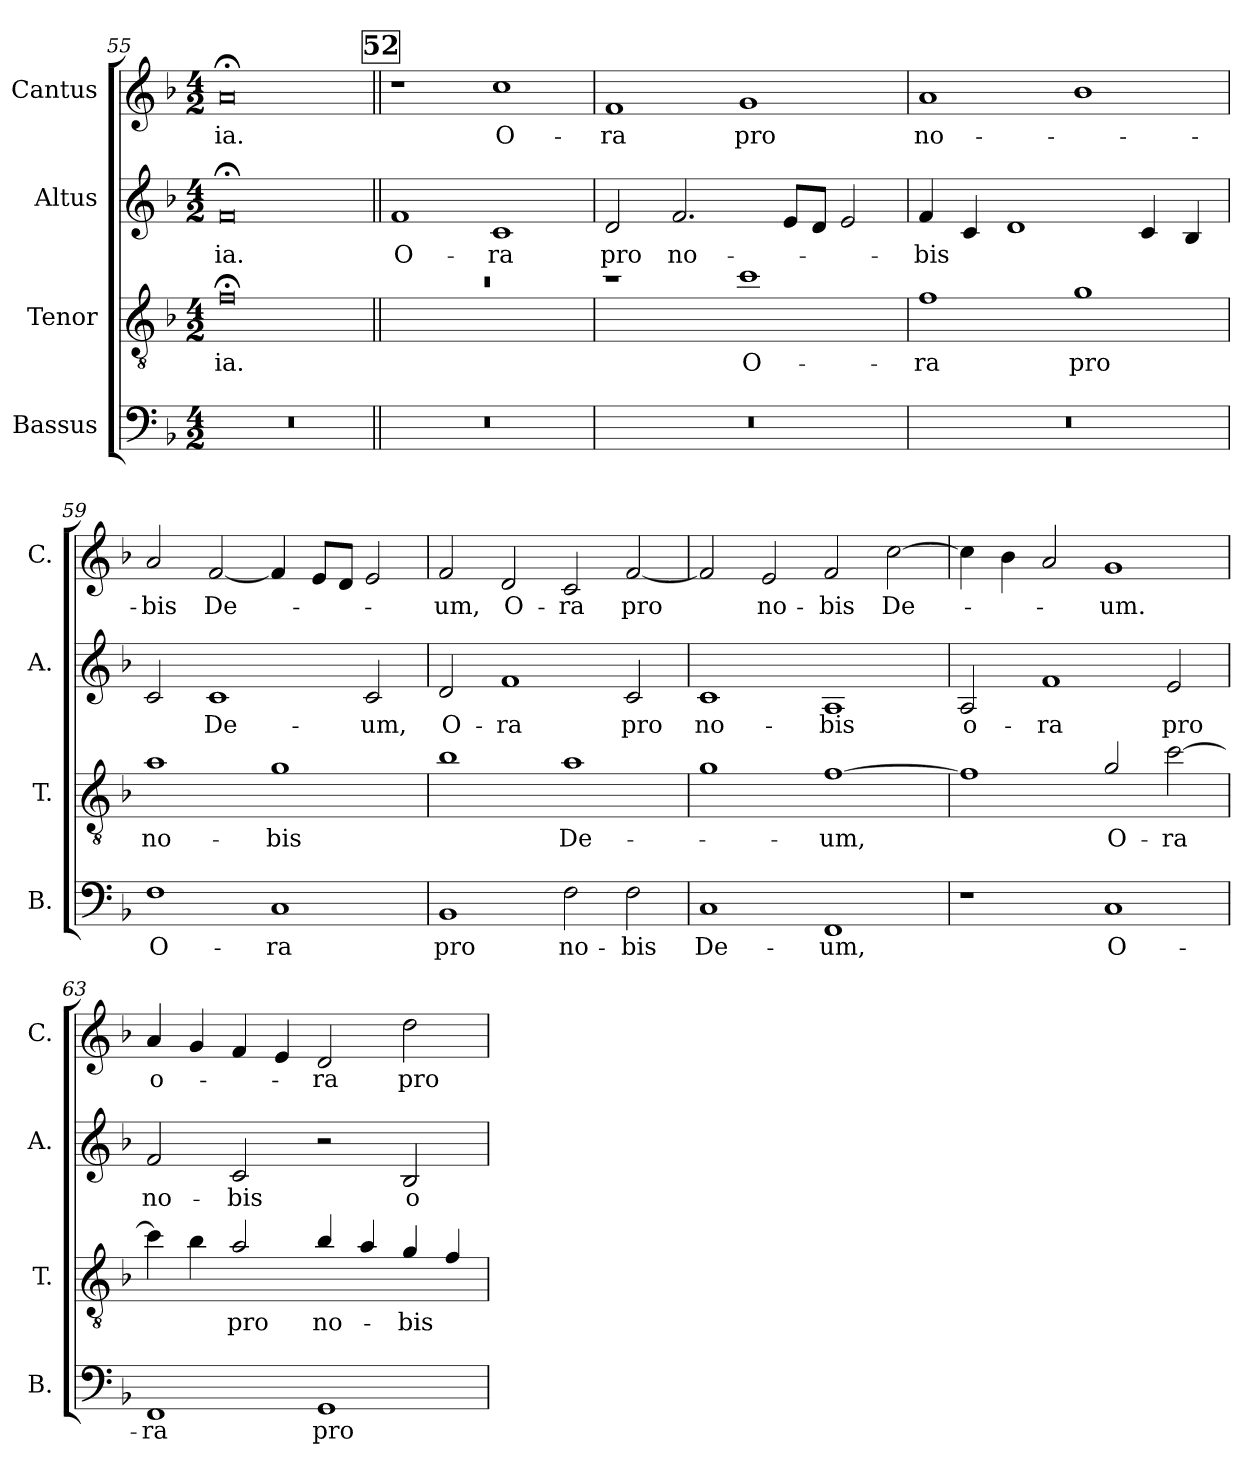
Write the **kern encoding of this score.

**kern	**text	**kern	**text	**kern	**text	**kern	**text
*part4	*part4	*part3	*part3	*part2	*part2	*part1	*part1
*staff4	*staff4	*staff3	*staff3	*staff2	*staff2	*staff1	*staff1
*I"Bassus	*	*I"Tenor	*	*I"Altus	*	*I"Cantus	*
*I'B.	*	*I'T.	*	*I'A.	*	*I'C.	*
!!LO:LB:g=z
*clefF4	*	*clefGv2	*	*clefG2	*	*clefG2	*
*	*	*ITrd7c12	*	*	*	*	*
*k[b-]	*	*k[b-]	*	*k[b-]	*	*k[b-]	*
*F:	*	*F:	*	*F:	*	*F:	*
*M4/2	*	*M4/2	*	*M4/2	*	*M4/2	*
=55	=55	=55	=55	=55	=55	=55	=55
!	!	!	!LO:LY:b	!	!	!	!
!	!	!	!	!	!LO:LY:b	!	!
!	!	!	!	!	!	!	!LO:LY:b
0rF	.	0F;<	-ia.	0f;<	-ia.	0a;<	-ia.
!!LO:REH:place=s1:a:t=52
=56||	=56||	=56||	=56||	=56||	=56||	=56||	=56||
!	!	!	!	!	!LO:LY:b	!	!
0rF	.	0rdd	.	1f	O-	1rdd	.
!	!	!	!	!	!LO:LY:b	!	!
!	!	!	!	!	!	!	!LO:LY:b
.	.	.	.	1c	-ra	1cc	O-
=57	=57	=57	=57	=57	=57	=57	=57
!	!	!	!	!	!LO:LY:b	!	!
!	!	!	!	!	!	!	!LO:LY:b
0rF	.	1rdd	.	2d/	pro	1f	-ra
!	!	!	!	!	!LO:LY:b	!	!
.	.	.	.	2.f/	no-	.	.
!	!	!	!LO:LY:b	!	!	!	!
!	!	!	!	!	!	!	!LO:LY:b
.	.	1c	O-	.	.	1g	pro
.	.	.	.	8e/L	.	.	.
.	.	.	.	8d/J	.	.	.
.	.	.	.	2e/	.	.	.
=58	=58	=58	=58	=58	=58	=58	=58
!	!	!	!LO:LY:b	!	!	!	!
!	!	!	!	!	!LO:LY:b	!	!
!	!	!	!	!	!	!	!LO:LY:b
0rF	.	1F	-ra	4f/	-bis	1a	no-
.	.	.	.	4c/	.	.	.
.	.	.	.	1d	.	.	.
!	!	!	!LO:LY:b	!	!	!	!
.	.	1G	pro	.	.	1b-	.
.	.	.	.	4c/	.	.	.
.	.	.	.	4B-/	.	.	.
!!LO:PB:g=z
=59	=59	=59	=59	=59	=59	=59	=59
!	!LO:LY:b	!	!	!	!	!	!
!	!	!	!LO:LY:b	!	!	!	!
!	!	!	!	!	!	!	!LO:LY:b
1F	O-	1A	no-	2c/	.	2a/	-bis
!	!	!	!	!	!LO:LY:b	!	!
!	!	!	!	!	!	!	!LO:LY:b
.	.	.	.	1c	De-	[<2f/	De-
!	!LO:LY:b	!	!	!	!	!	!
!	!	!	!LO:LY:b	!	!	!	!
1C	-ra	1G	-bis	.	.	4f/]	.
.	.	.	.	.	.	8e/L	.
.	.	.	.	.	.	8d/J	.
!	!	!	!	!	!LO:LY:b	!	!
.	.	.	.	2c/	-um,	2e/	.
=60	=60	=60	=60	=60	=60	=60	=60
!	!LO:LY:b	!	!	!	!	!	!
!	!	!	!	!	!LO:LY:b	!	!
!	!	!	!	!	!	!	!LO:LY:b
1BB-	pro	1B-	.	2d/	O-	2f/	-um,
!	!	!	!	!	!LO:LY:b	!	!
!	!	!	!	!	!	!	!LO:LY:b
.	.	.	.	1f	-ra	2d/	O-
!	!LO:LY:b	!	!	!	!	!	!
!	!	!	!LO:LY:b	!	!	!	!
!	!	!	!	!	!	!	!LO:LY:b
2F\	no-	1A	De-	.	.	2c/	-ra
!	!LO:LY:b	!	!	!	!	!	!
!	!	!	!	!	!LO:LY:b	!	!
!	!	!	!	!	!	!	!LO:LY:b
2F\	-bis	.	.	2c/	pro	[<2f/	pro
=61	=61	=61	=61	=61	=61	=61	=61
!	!LO:LY:b	!	!	!	!	!	!
!	!	!	!	!	!LO:LY:b	!	!
1C	De-	1G	.	1c	no-	2f/]	.
!	!	!	!	!	!	!	!LO:LY:b
.	.	.	.	.	.	2e/	no-
!	!LO:LY:b	!	!	!	!	!	!
!	!	!	!LO:LY:b	!	!	!	!
!	!	!	!	!	!LO:LY:b	!	!
!	!	!	!	!	!	!	!LO:LY:b
1FF	-um,	[<1F	-um,	1A	-bis	2f/	-bis
!	!	!	!	!	!	!	!LO:LY:b
.	.	.	.	.	.	[>2cc\	De-
=62	=62	=62	=62	=62	=62	=62	=62
!	!	!	!	!	!LO:LY:b	!	!
1rF	.	1F]	.	2A/	o-	4cc\]	.
.	.	.	.	.	.	4b-\	.
!	!	!	!	!	!LO:LY:b	!	!
.	.	.	.	1f	-ra	2a/	.
!	!LO:LY:b	!	!	!	!	!	!
!	!	!	!LO:LY:b	!	!	!	!
!	!	!	!	!	!	!	!LO:LY:b
1C	O-	2G/	O-	.	.	1g	-um.
!	!	!	!LO:LY:b	!	!	!	!
!	!	!	!	!	!LO:LY:b	!	!
.	.	[>2c\	-ra	2e/	pro	.	.
=63	=63	=63	=63	=63	=63	=63	=63
!	!LO:LY:b	!	!	!	!	!	!
!	!	!	!	!	!LO:LY:b	!	!
!	!	!	!	!	!	!	!LO:LY:b
1FF	-ra	4c\]	.	2f/	no-	4a/	o-
.	.	4B-\	.	.	.	4g/	.
!	!	!	!LO:LY:b	!	!	!	!
!	!	!	!	!	!LO:LY:b	!	!
.	.	2A/	pro	2c/	-bis	4f/	.
.	.	.	.	.	.	4e/	.
!	!LO:LY:b	!	!	!	!	!	!
!	!	!	!LO:LY:b	!	!	!	!
!	!	!	!	!	!	!	!LO:LY:b
1GG	pro	4B-/	no-	2r	.	2d/	-ra
.	.	4A/	.	.	.	.	.
!	!	!	!LO:LY:b	!	!	!	!
!	!	!	!	!	!LO:LY:b	!	!
!	!	!	!	!	!	!	!LO:LY:b
.	.	4G/	-bis	2B-/	o-	2dd\	pro
.	.	4F/	.	.	.	.	.
=	=	=	=	=	=	=	=
*-	*-	*-	*-	*-	*-	*-	*-
